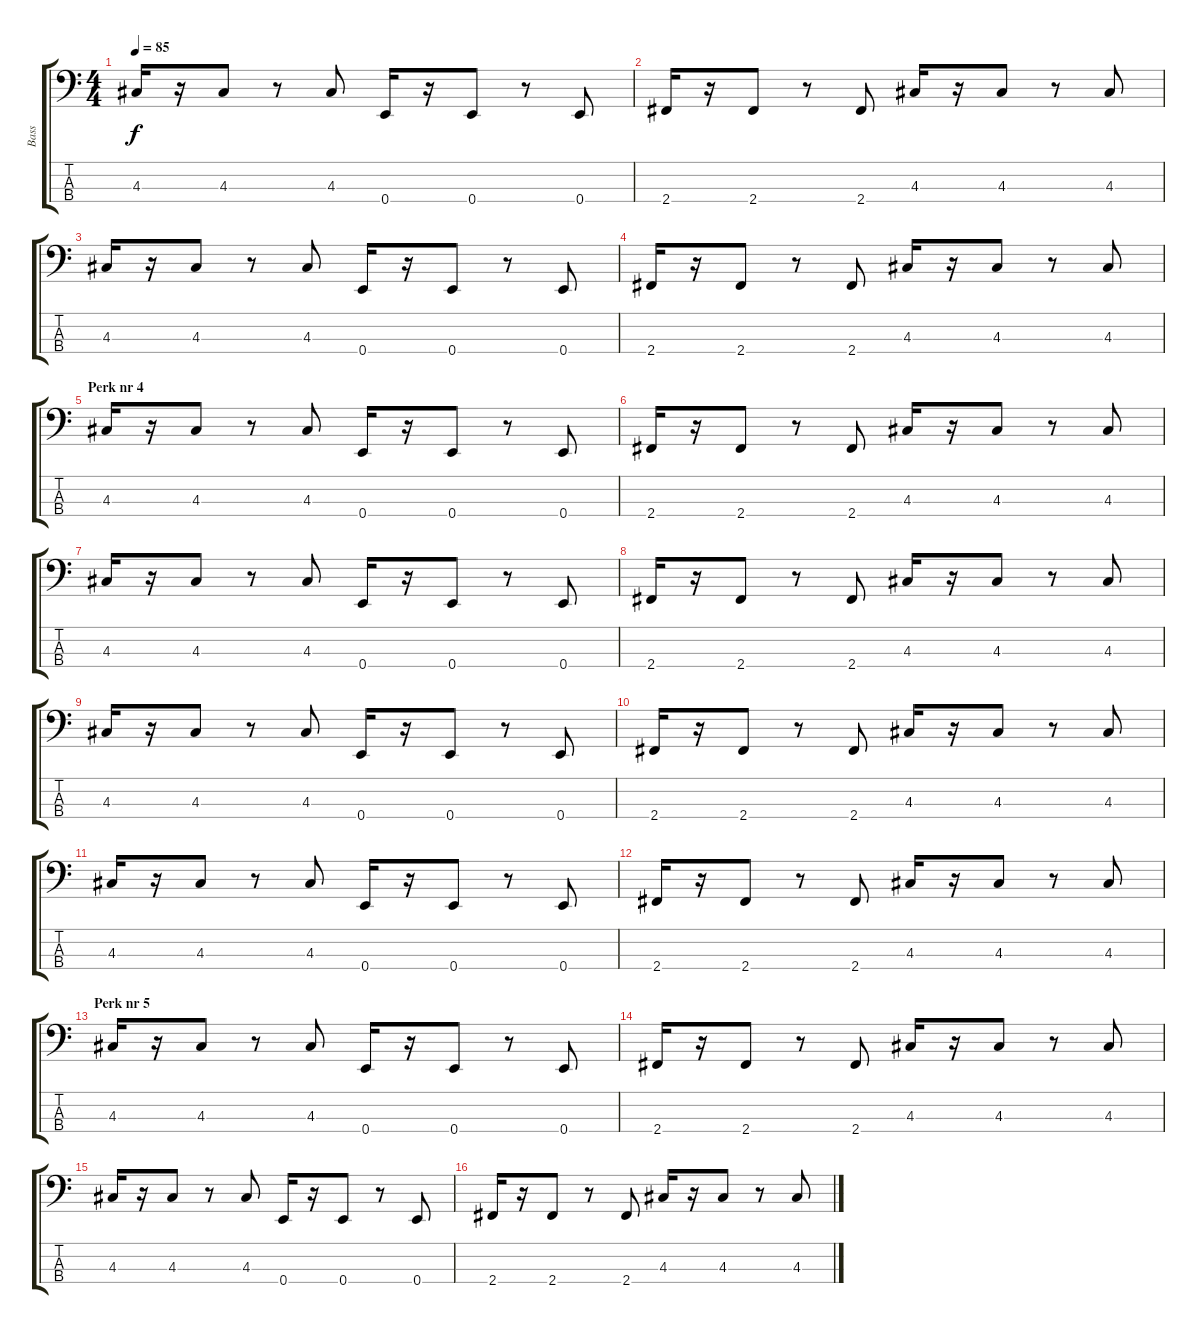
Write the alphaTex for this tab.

\track ("Bass" "Bass") {instrument electricbassfinger}
\staff {score tabs}
\tuning (G2 D2 A1 E1) {hide}
\ts (4 4)
\tempo 85
\clef f4
\ks c
4.3.16{dy f} r.16 4.3.8 r.8 4.3.8 0.4.16 r.16 0.4.8 r.8 0.4.8 |
2.4.16 r.16 2.4.8 r.8 2.4.8 4.3.16 r.16 4.3.8 r.8 4.3.8 |
4.3.16 r.16 4.3.8 r.8 4.3.8 0.4.16 r.16 0.4.8 r.8 0.4.8 |
2.4.16 r.16 2.4.8 r.8 2.4.8 4.3.16 r.16 4.3.8 r.8 4.3.8 |
\section ("" "Perk nr 4")
4.3.16 r.16 4.3.8 r.8 4.3.8 0.4.16 r.16 0.4.8 r.8 0.4.8 |
2.4.16 r.16 2.4.8 r.8 2.4.8 4.3.16 r.16 4.3.8 r.8 4.3.8 |
4.3.16 r.16 4.3.8 r.8 4.3.8 0.4.16 r.16 0.4.8 r.8 0.4.8 |
2.4.16 r.16 2.4.8 r.8 2.4.8 4.3.16 r.16 4.3.8 r.8 4.3.8 |
4.3.16 r.16 4.3.8 r.8 4.3.8 0.4.16 r.16 0.4.8 r.8 0.4.8 |
2.4.16 r.16 2.4.8 r.8 2.4.8 4.3.16 r.16 4.3.8 r.8 4.3.8 |
4.3.16 r.16 4.3.8 r.8 4.3.8 0.4.16 r.16 0.4.8 r.8 0.4.8 |
2.4.16 r.16 2.4.8 r.8 2.4.8 4.3.16 r.16 4.3.8 r.8 4.3.8 |
\section ("" "Perk nr 5")
4.3.16 r.16 4.3.8 r.8 4.3.8 0.4.16 r.16 0.4.8 r.8 0.4.8 |
2.4.16 r.16 2.4.8 r.8 2.4.8 4.3.16 r.16 4.3.8 r.8 4.3.8 |
4.3.16 r.16 4.3.8 r.8 4.3.8 0.4.16 r.16 0.4.8 r.8 0.4.8 |
2.4.16 r.16 2.4.8 r.8 2.4.8 4.3.16 r.16 4.3.8 r.8 4.3.8
